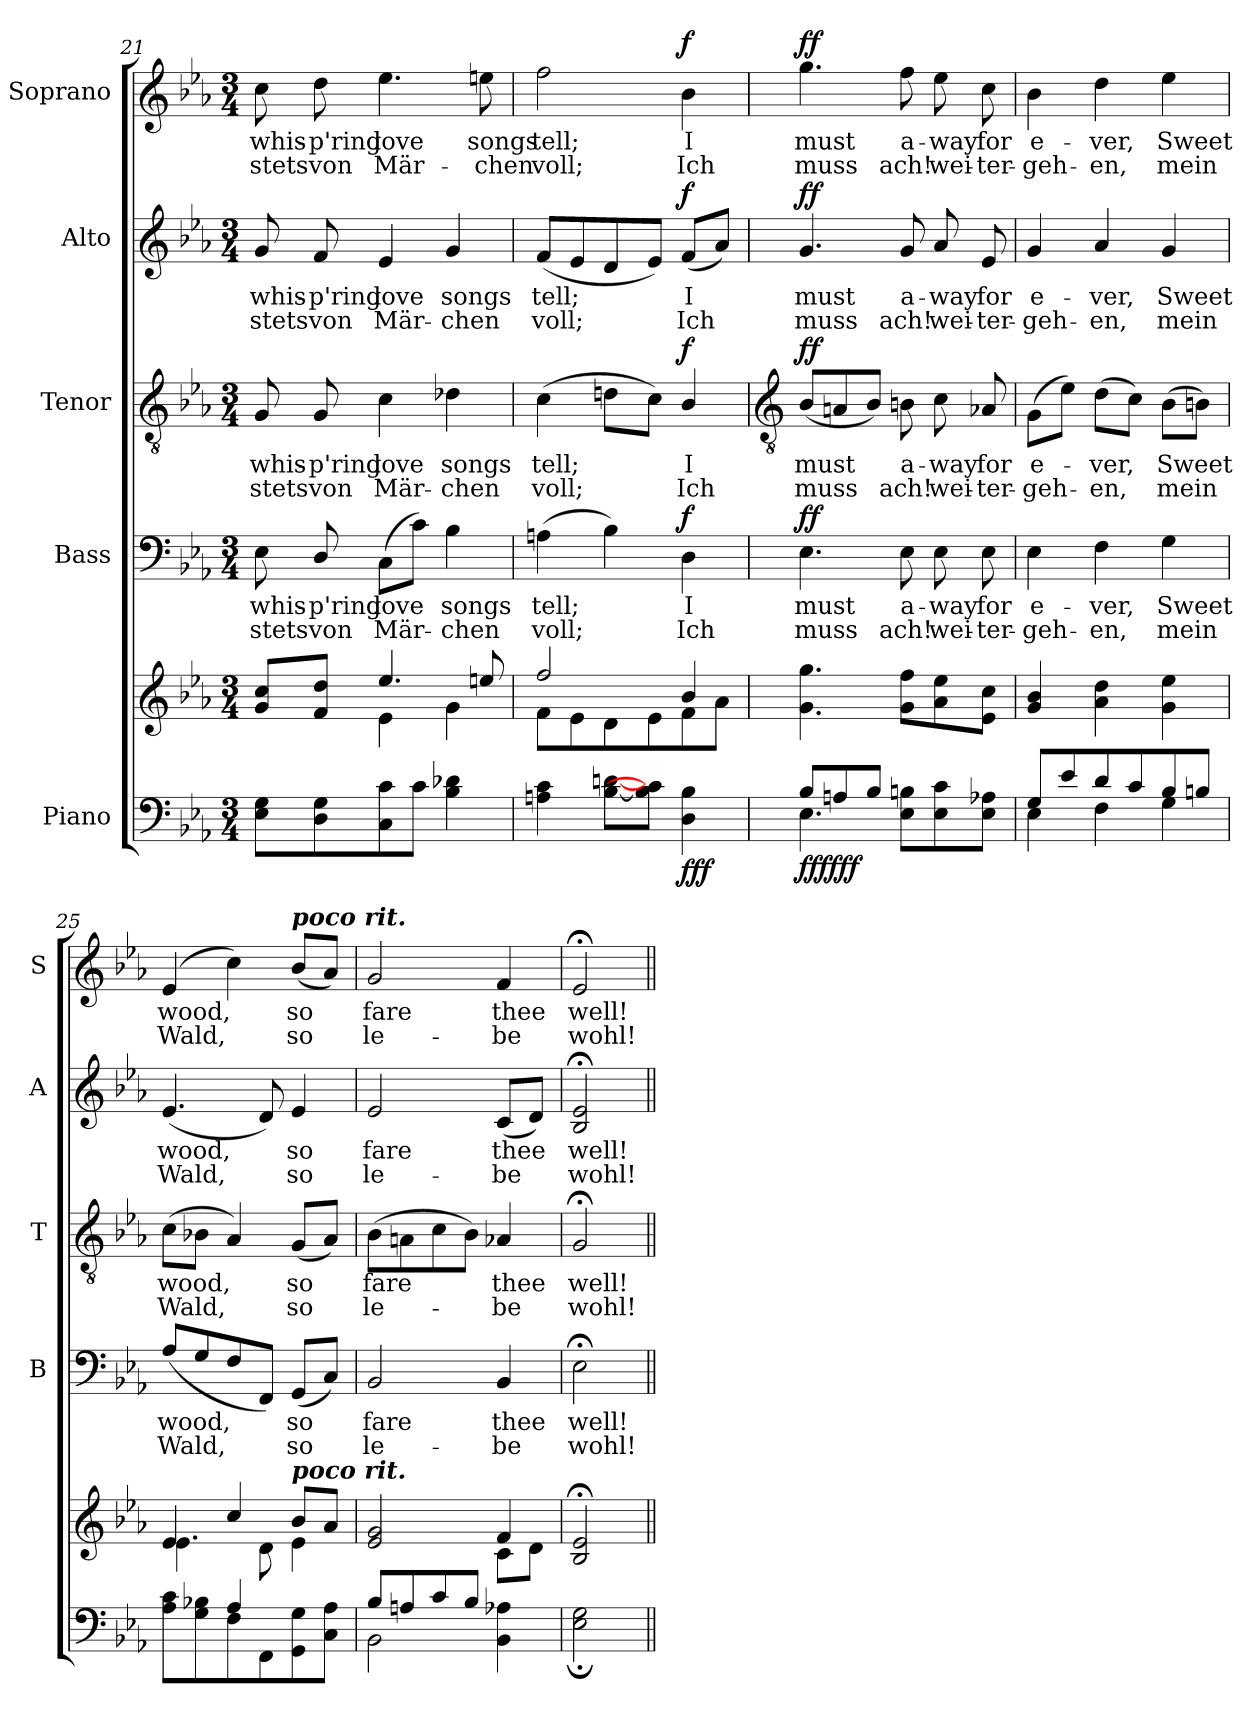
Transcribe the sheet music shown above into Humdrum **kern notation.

**kern	**kern	**dynam	**kern	**text	**text	**dynam	**kern	**text	**text	**dynam	**kern	**text	**text	**dynam	**kern	**text	**text	**dynam
*part5	*part5	*part5	*part4	*part4	*part4	*part4	*part3	*part3	*part3	*part3	*part2	*part2	*part2	*part2	*part1	*part1	*part1	*part1
*staff6	*staff5	*staff5/6	*staff4	*staff4	*staff4	*staff4	*staff3	*staff3	*staff3	*staff3	*staff2	*staff2	*staff2	*staff2	*staff1	*staff1	*staff1	*staff1
*I"Piano	*	*	*I"Bass	*	*	*	*I"Tenor	*	*	*	*I"Alto	*	*	*	*I"Soprano	*	*	*
*	*	*	*I'B	*	*	*	*I'T	*	*	*	*I'A	*	*	*	*I'S	*	*	*
*clefF4	*clefG2	*	*clefF4	*	*	*	*clefGv2	*	*	*	*clefG2	*	*	*	*clefG2	*	*	*
*k[b-e-a-]	*k[b-e-a-]	*	*k[b-e-a-]	*	*	*	*k[b-e-a-]	*	*	*	*k[b-e-a-]	*	*	*	*k[b-e-a-]	*	*	*
*E-:	*E-:	*	*E-:	*	*	*	*E-:	*	*	*	*E-:	*	*	*	*E-:	*	*	*
*M3/4	*M3/4	*	*M3/4	*	*	*	*M3/4	*	*	*	*M3/4	*	*	*	*M3/4	*	*	*
=21	=21	=21	=21	=21	=21	=21	=21	=21	=21	=21	=21	=21	=21	=21	=21	=21	=21	=21
*^	*^	*	*	*	*	*	*	*	*	*	*	*	*	*	*	*	*	*
!	!	!	!	!	!	!LO:LY:b	!LO:LY:b	!	!	!LO:LY:b	!LO:LY:b	!	!	!LO:LY:b	!LO:LY:b	!	!	!LO:LY:b	!LO:LY:b	!
2.ryy	8E-\ 8G\L	8g/ 8cc/L	4ryy	.	8E-	whis-	-stets	.	8G	whis-	-stets	.	8g	whis-	-stets	.	8cc	whis-	-stets	.
!	!	!	!	!	!	!LO:LY:b	!LO:LY:b	!	!	!LO:LY:b	!LO:LY:b	!	!	!LO:LY:b	!LO:LY:b	!	!	!LO:LY:b	!LO:LY:b	!
.	8D\ 8G\	8f/ 8dd/J	.	.	8D/	p'ring	von	.	8G	p'ring	von	.	8f	p'ring	von	.	8dd	p'ring	von	.
!	!	!	!	!	!	!LO:LY:b	!LO:LY:b	!	!	!LO:LY:b	!LO:LY:b	!	!	!LO:LY:b	!LO:LY:b	!	!	!LO:LY:b	!LO:LY:b	!
.	8C\ 8c\	4.ee-/	4e-\	.	(8CL	love	Mär-	.	4c	love	Mär-	.	4e-	love	Mär-	.	4.ee-	love	Mär-	.
.	8c\J	.	.	.	8cJ)	.	.	.	.	.	.	.	.	.	.	.	.	.	.	.
!	!	!	!	!	!	!LO:LY:b	!LO:LY:b	!	!	!LO:LY:b	!LO:LY:b	!	!	!LO:LY:b	!LO:LY:b	!	!	!	!	!
.	4B-\ 4d-X\	.	4g\	.	4B-	songs	chen	.	4d-X	-songs	chen	.	4g	-songs	chen	.	.	.	.	.
!	!	!	!	!	!	!	!	!	!	!	!	!	!	!	!	!	!	!LO:LY:b	!LO:LY:b	!
.	.	8een/	.	.	.	.	.	.	.	.	.	.	.	.	.	.	8een	-songs	chen	.
=22	=22	=22	=22	=22	=22	=22	=22	=22	=22	=22	=22	=22	=22	=22	=22	=22	=22	=22	=22	=22
!	!	!	!	!	!	!LO:LY:b	!LO:LY:b	!	!	!LO:LY:b	!LO:LY:b	!	!	!LO:LY:b	!LO:LY:b	!	!	!LO:LY:b	!LO:LY:b	!
2.ryy	4An\ 4c\	2ff/	8f\L	.	(>4An	tell;	voll;	.	(>4c	tell;	voll;	.	(<8fL	tell;	voll;	.	2ff	tell;	voll;	.
.	.	.	8e-\	.	.	.	.	.	.	.	.	.	8e-	.	.	.	.	.	.	.
.	[8B-\ [8dn\L	.	8d\	.	4B-)	.	.	.	8dnL	.	.	.	8d	.	.	.	.	.	.	.
.	8B-\] 8c\]J	.	8e-\	.	.	.	.	.	8cJ)	.	.	.	8e-J)	.	.	.	.	.	.	.
!	!	!	!	!LO:DY:b=2	!	!LO:LY:b	!LO:LY:b	!	!	!LO:LY:b	!LO:LY:b	!	!	!LO:LY:b	!LO:LY:b	!	!	!LO:LY:b	!LO:LY:b	!
!	!	!	!	!LO:DY:n=1:b	!	!	!	!	!	!	!	!	!	!	!	!	!	!	!	!
!	!	!	!	!LO:DY:n=2:b	!	!	!	!LO:DY:b	!	!	!	!LO:DY:b	!	!	!	!LO:DY:b	!	!	!	!LO:DY:b
.	4D\ 4B-\	4b-/	8f\	f f f	4D	I	Ich	f	4B-/	I	Ich	f	(<8fL	I	Ich	f	4b-	I	Ich	f
.	.	.	8a-\J	.	.	.	.	.	.	.	.	.	8a-J)	.	.	.	.	.	.	.
!!LO:LB:g=z
=23	=23	=23	=23	=23	=23	=23	=23	=23	=23	=23	=23	=23	=23	=23	=23	=23	=23	=23	=23	=23
*	*	*	*	*	*	*	*	*	*clefGv2	*	*	*	*	*	*	*	*	*	*	*
!	!	!	!	!LO:DY:b=2	!	!LO:LY:b	!LO:LY:b	!	!	!LO:LY:b	!LO:LY:b	!	!	!LO:LY:b	!LO:LY:b	!	!	!LO:LY:b	!LO:LY:b	!
!	!	!	!	!LO:DY:n=1:b=2	!	!	!	!	!	!	!	!	!	!	!	!	!	!	!	!
!	!	!	!	!LO:DY:n=2:b	!	!	!	!LO:DY:b	!	!	!	!LO:DY:b	!	!	!	!LO:DY:b	!	!	!	!LO:DY:b
8B-/L	4.E-\	4.g\ 4.gg\	2.ryy	ff ff ff	4.E-	must	muss	ff	(<8B-L	must	muss	ff	4.g	must	muss	ff	4.gg	must	muss	ff
8An/	.	.	.	.	.	.	.	.	8An	.	.	.	.	.	.	.	.	.	.	.
8B-/J	.	.	.	.	.	.	.	.	8B-J)	.	.	.	.	.	.	.	.	.	.	.
!	!	!	!	!	!	!LO:LY:b	!LO:LY:b	!	!	!LO:LY:b	!LO:LY:b	!	!	!LO:LY:b	!LO:LY:b	!	!	!LO:LY:b	!LO:LY:b	!
4.ryy	8E-\ 8Bn\L	8g\ 8ff\L	.	.	8E-	a-	-ach!	.	8Bn	a-	-ach!	.	8g	a-	-ach!	.	8ff	a-	-ach!	.
!	!	!	!	!	!	!LO:LY:b	!LO:LY:b	!	!	!LO:LY:b	!LO:LY:b	!	!	!LO:LY:b	!LO:LY:b	!	!	!LO:LY:b	!LO:LY:b	!
.	8E-\ 8c\	8a-\ 8ee-\	.	.	8E-	way	wei-	.	8c	way	wei-	.	8a-	way	wei-	.	8ee-	way	wei-	.
!	!	!	!	!	!	!LO:LY:b	!LO:LY:b	!	!	!LO:LY:b	!LO:LY:b	!	!	!LO:LY:b	!LO:LY:b	!	!	!LO:LY:b	!LO:LY:b	!
.	8E-\ 8A-X\J	8e-\ 8cc\J	.	.	8E-	-for	ter-	.	8A-X	-for	ter-	.	8e-	-for	ter-	.	8cc	-for	ter-	.
=24	=24	=24	=24	=24	=24	=24	=24	=24	=24	=24	=24	=24	=24	=24	=24	=24	=24	=24	=24	=24
!	!	!	!LO:N:vis=1	!	!	!LO:LY:b	!LO:LY:b	!	!	!LO:LY:b	!LO:LY:b	!	!	!LO:LY:b	!LO:LY:b	!	!	!LO:LY:b	!LO:LY:b	!
8G/L	4E-\	4g/ 4b-/	2.ryy	.	4E-	-e-	-geh-	.	(8GL	-e-	geh-	.	4g	-e-	-geh-	.	4b-	-e-	-geh-	.
8e-/	.	.	.	.	.	.	.	.	8e-J)	.	.	.	.	.	.	.	.	.	.	.
!	!	!	!	!	!	!LO:LY:b	!LO:LY:b	!	!	!LO:LY:b	!LO:LY:b	!	!	!LO:LY:b	!LO:LY:b	!	!	!LO:LY:b	!LO:LY:b	!
8d/	4F\	4a-\ 4dd\	.	.	4F	-ver,	en,	.	(>8dL	ver,	en,	.	4a-	-ver,	en,	.	4dd	-ver,	en,	.
8c/	.	.	.	.	.	.	.	.	8cJ)	.	.	.	.	.	.	.	.	.	.	.
!	!	!	!	!	!	!LO:LY:b	!LO:LY:b	!	!	!LO:LY:b	!LO:LY:b	!	!	!LO:LY:b	!LO:LY:b	!	!	!LO:LY:b	!LO:LY:b	!
8B-/	4G\	4g\ 4ee-\	.	.	4G	Sweet	mein	.	(>8B-L	Sweet	mein	.	4g	Sweet	mein	.	4ee-	Sweet	mein	.
8Bn/J	.	.	.	.	.	.	.	.	8BnJ)	.	.	.	.	.	.	.	.	.	.	.
=25	=25	=25	=25	=25	=25	=25	=25	=25	=25	=25	=25	=25	=25	=25	=25	=25	=25	=25	=25	=25
!	!	!	!	!	!	!LO:LY:b	!LO:LY:b	!	!	!LO:LY:b	!LO:LY:b	!	!	!LO:LY:b	!LO:LY:b	!	!	!LO:LY:b	!LO:LY:b	!
4ryy	8A-\ 8c\L	4e-/	4.e-\	.	(<8A-L	wood,	Wald,	.	(>8cL	wood,	Wald,	.	(<4.e-	wood,	Wald,	.	(<4e-	wood,	Wald,	.
.	8G\ 8B-X\	.	.	.	8G	.	.	.	8B-XJ	.	.	.	.	.	.	.	.	.	.	.
4A-/	8F\	4cc/	.	.	8F	.	.	.	4A-)	.	.	.	.	.	.	.	4cc)	.	.	.
.	8FF\	.	8d\	.	8FFJ)	.	.	.	.	.	.	.	8d)	.	.	.	.	.	.	.
!	!	!	!	!	!	!	!	!	!	!	!	!	!	!	!	!	!LO:TX:a:Bi:t=poco rit.	!	!	!
!	!	!LO:TX:a:Bi:t=poco rit.	!	!	!	!	!	!	!	!	!	!	!	!	!	!	!	!	!	!
!	!	!	!	!	!	!LO:LY:b	!LO:LY:b	!	!	!LO:LY:b	!LO:LY:b	!	!	!LO:LY:b	!LO:LY:b	!	!	!LO:LY:b	!LO:LY:b	!
4ryy	8GG\ 8G\	8b-/L	4e-\	.	(<8GGL	so	so	.	(<8GL	so	so	.	4e-	so	so	.	(<8b-L	so	so	.
.	8C\ 8A-\J	8a-/J	.	.	8CJ)	.	.	.	8A-J)	.	.	.	.	.	.	.	8a-J)	.	.	.
=26	=26	=26	=26	=26	=26	=26	=26	=26	=26	=26	=26	=26	=26	=26	=26	=26	=26	=26	=26	=26
!	!	!	!	!	!	!LO:LY:b	!LO:LY:b	!	!	!LO:LY:b	!LO:LY:b	!	!	!LO:LY:b	!LO:LY:b	!	!	!LO:LY:b	!LO:LY:b	!
8B-/L	2BB-\	2e-/ 2g/	2ryy	.	2BB-	fare	le-	.	(>8B-L	fare	le-	.	2e-	fare	le-	.	2g	fare	le-	.
8An/	.	.	.	.	.	.	.	.	8An	.	.	.	.	.	.	.	.	.	.	.
8c/	.	.	.	.	.	.	.	.	8c	.	.	.	.	.	.	.	.	.	.	.
8B-/J	.	.	.	.	.	.	.	.	8B-J)	.	.	.	.	.	.	.	.	.	.	.
!	!	!	!	!	!	!LO:LY:b	!LO:LY:b	!	!	!LO:LY:b	!LO:LY:b	!	!	!LO:LY:b	!LO:LY:b	!	!	!LO:LY:b	!LO:LY:b	!
4ryy	4BB-\ 4A-X\	4f/	8c\L	.	4BB-	-thee	be	.	4A-X	thee	be	.	(<8cL	-thee	be	.	4f	-thee	be	.
.	.	.	8d\J	.	.	.	.	.	.	.	.	.	8dJ)	.	.	.	.	.	.	.
=27	=27	=27	=27	=27	=27	=27	=27	=27	=27	=27	=27	=27	=27	=27	=27	=27	=27	=27	=27	=27
!	!	!	!	!	!	!LO:LY:b	!LO:LY:b	!	!	!LO:LY:b	!LO:LY:b	!	!	!LO:LY:b	!LO:LY:b	!	!	!LO:LY:b	!LO:LY:b	!
2ryy	2E-\;< 2G\;<	2B-/;< 2e-/;<	2ryy	.	2E-;<	well!	wohl!	.	2G;<	well!	wohl!	.	2B-;< 2e-;<	well!	wohl!	.	2e-;<	well!	wohl!	.
*v	*v	*	*	*	*	*	*	*	*	*	*	*	*	*	*	*	*	*	*	*
*	*v	*v	*	*	*	*	*	*	*	*	*	*	*	*	*	*	*	*	*
=||	=||	=||	=||	=||	=||	=||	=||	=||	=||	=||	=||	=||	=||	=||	=||	=||	=||	=||
*-	*-	*-	*-	*-	*-	*-	*-	*-	*-	*-	*-	*-	*-	*-	*-	*-	*-	*-
